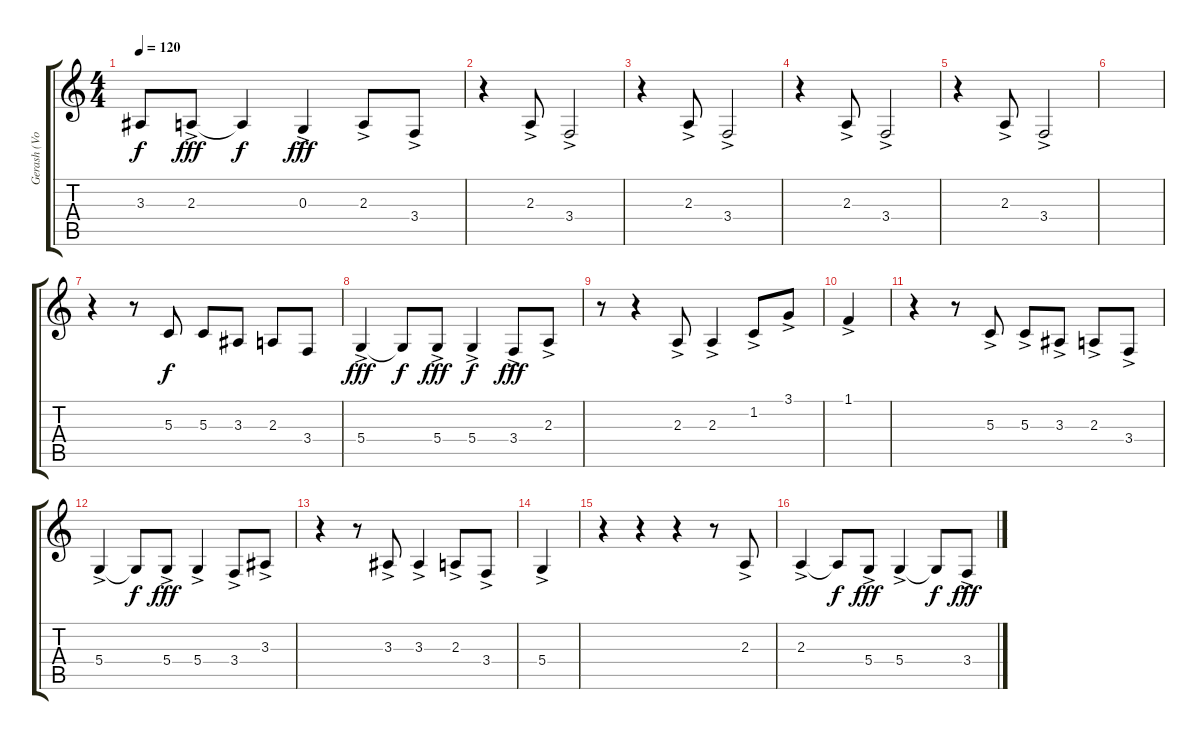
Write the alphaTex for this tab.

\track ("Gerash (Vokal)" "Gerash (Vo") {instrument synthbrass2}
\staff {score tabs}
\tuning (E4 B3 G3 D3 A2 E2) {hide}
\ts (4 4)
\tempo 120
\clef g2
\ks c
3.3{t}.8{dy f} 2.3{ac}.8{dy fff} 2.3{t}.4{dy f} 0.3{ac}.4{dy fff} 2.3{ac}.8 3.4{ac}.8 |
r.4 2.3{ac}.8 3.4{ac}.2 |
r.4 2.3{ac}.8 3.4{ac}.2 |
r.4 2.3{ac}.8 3.4{ac}.2 |
r.4 2.3{ac}.8 3.4{ac}.2 |
|
r.4 r.8 5.3.8{dy f} 5.3.8 3.3.8 2.3.8 3.4.8 |
5.4{ac}.4{dy fff} 5.4{t}.8{dy f} 5.4{ac}.8{dy fff} 5.4{ac}.4{dy f} 3.4{ac}.8{dy fff} 2.3{ac}.8 |
r.8 r.4 2.3{ac}.8 2.3{ac}.4 1.2{ac}.8 3.1{ac}.8 |
1.1{ac}.4 |
r.4 r.8 5.3{ac}.8 5.3{ac}.8 3.3{ac}.8 2.3{ac}.8 3.4{ac}.8 |
5.4{ac}.4 5.4{t}.8{dy f} 5.4{ac}.8{dy fff} 5.4{ac}.4 3.4{ac}.8 3.3{ac}.8 |
r.4 r.8 3.3{ac}.8 3.3{ac}.4 2.3{ac}.8 3.4{ac}.8 |
5.4{ac}.4 |
r.4 r.4 r.4 r.8 2.3{ac}.8 |
2.3{ac}.4 2.3{t}.8{dy f} 5.4{ac}.8{dy fff} 5.4{ac}.4 5.4{t}.8{dy f} 3.4{ac}.8{dy fff}
